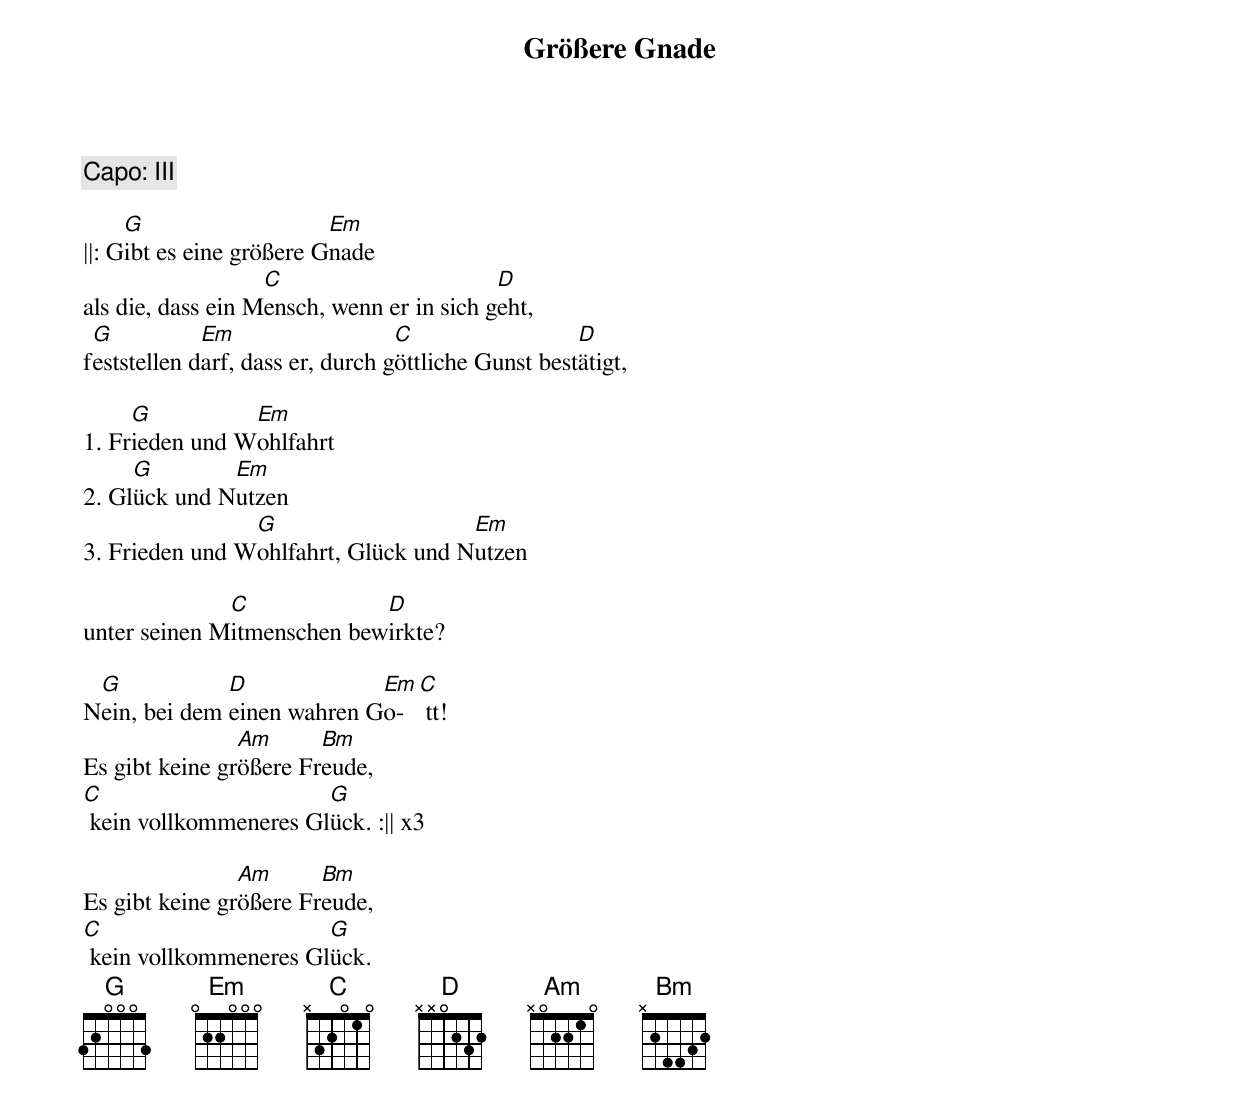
{title: Größere Gnade}
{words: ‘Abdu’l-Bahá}
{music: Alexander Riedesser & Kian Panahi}
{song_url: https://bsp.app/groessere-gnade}

{c: Capo: III}

||: G[G]ibt es eine größere G[Em]nade
als die, dass ein M[C]ensch, wenn er in sich g[D]eht,
f[G]eststellen d[Em]arf, dass er, durch g[C]öttliche Gunst best[D]ätigt,

1. Fr[G]ieden und W[Em]ohlfahrt
2. Gl[G]ück und N[Em]utzen
3. Frieden und W[G]ohlfahrt, Glück und N[Em]utzen

unter seinen M[C]itmenschen bew[D]irkte?

N[G]ein, bei dem [D]einen wahren G[Em]o- [C] tt!
Es gibt keine gr[Am]ößere Fr[Bm]eude,
[C] kein vollkommeneres Gl[G]ück. :|| x3

Es gibt keine gr[Am]ößere Fr[Bm]eude,
[C] kein vollkommeneres Gl[G]ück.
